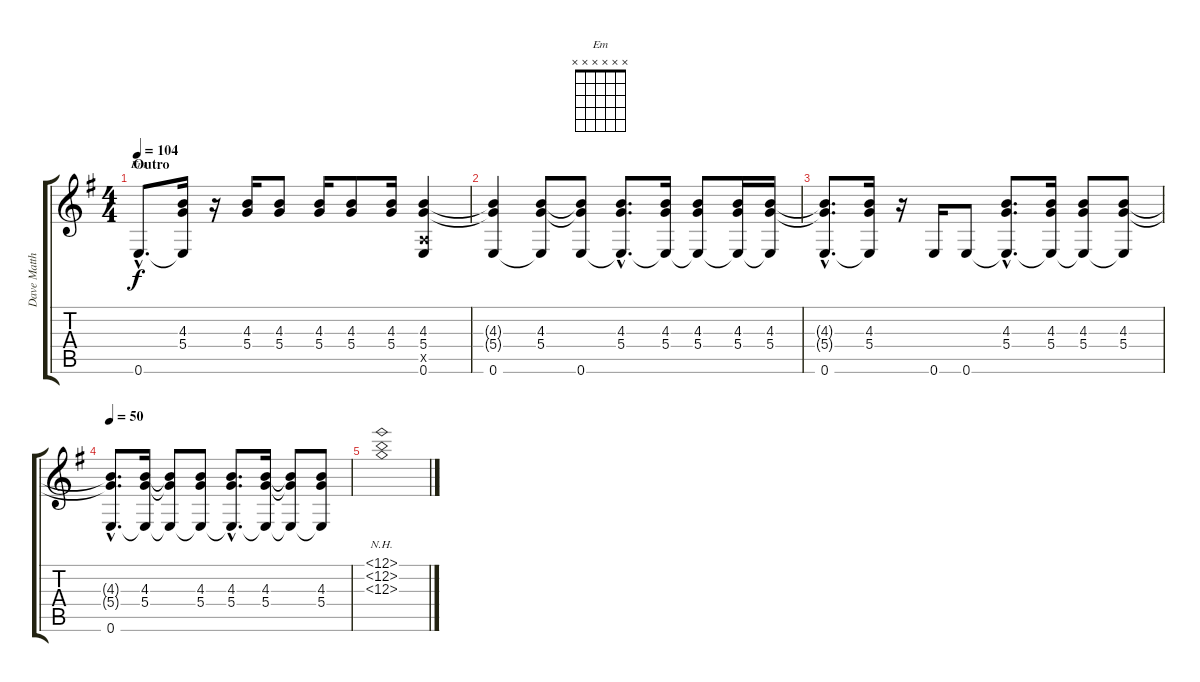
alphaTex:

\track ("Dave Matthews" "Dave Matth") {instrument acousticguitarsteel}
\staff {score tabs}
\tuning (E4 B3 G3 D3 A2 E2) {hide}
\chord ("Em" x x x x x x)
\ts (4 4)
\section ("" "Outro")
\tempo 104
\clef g2
\ks eminor
0.6{hac}.8{d ch "Em" dy f} (4.3 5.4 0.6{t}).16 r.16 (4.3 5.4).16 (4.3 5.4).8 (4.3 5.4).16 (4.3 5.4).8 (4.3 5.4).16 (4.3 5.4 0.5{x} 0.6).4 |
(4.3{t} 5.4{t} 0.6).4 (4.3 5.4 0.6{t}).8 (4.3{t} 5.4{t} 0.6).8 (4.3{hac} 5.4{hac} 0.6{hac t}).8{d} (4.3 5.4 0.6{t}).16 (4.3 5.4 0.6{t}).8 (4.3 5.4 0.6{t}).16 (4.3 5.4 0.6{t}).16 |
(4.3{hac t} 5.4{hac t} 0.6{hac}).8{d} (4.3 5.4 0.6{t}).16 r.16 0.6.16 0.6.8 (4.3{hac} 5.4{hac} 0.6{hac t}).8{d} (4.3 5.4 0.6{t}).16 (4.3 5.4 0.6{t}).8 (4.3 5.4 0.6{t}).8 |
\tempo 50
(4.3{hac t} 5.4{hac t} 0.6{hac}).8{d} (4.3 5.4 0.6{t}).16 (4.3{t} 5.4{t} 0.6{t}).8 (4.3 5.4 0.6{t}).8 (4.3{hac} 5.4{hac} 0.6{hac t}).8{d} (4.3 5.4 0.6{t}).16 (4.3{t} 5.4{t} 0.6{t}).8 (4.3 5.4 0.6{t}).8 |
(12.1{nh} 12.2{nh} 12.3{nh}).1
